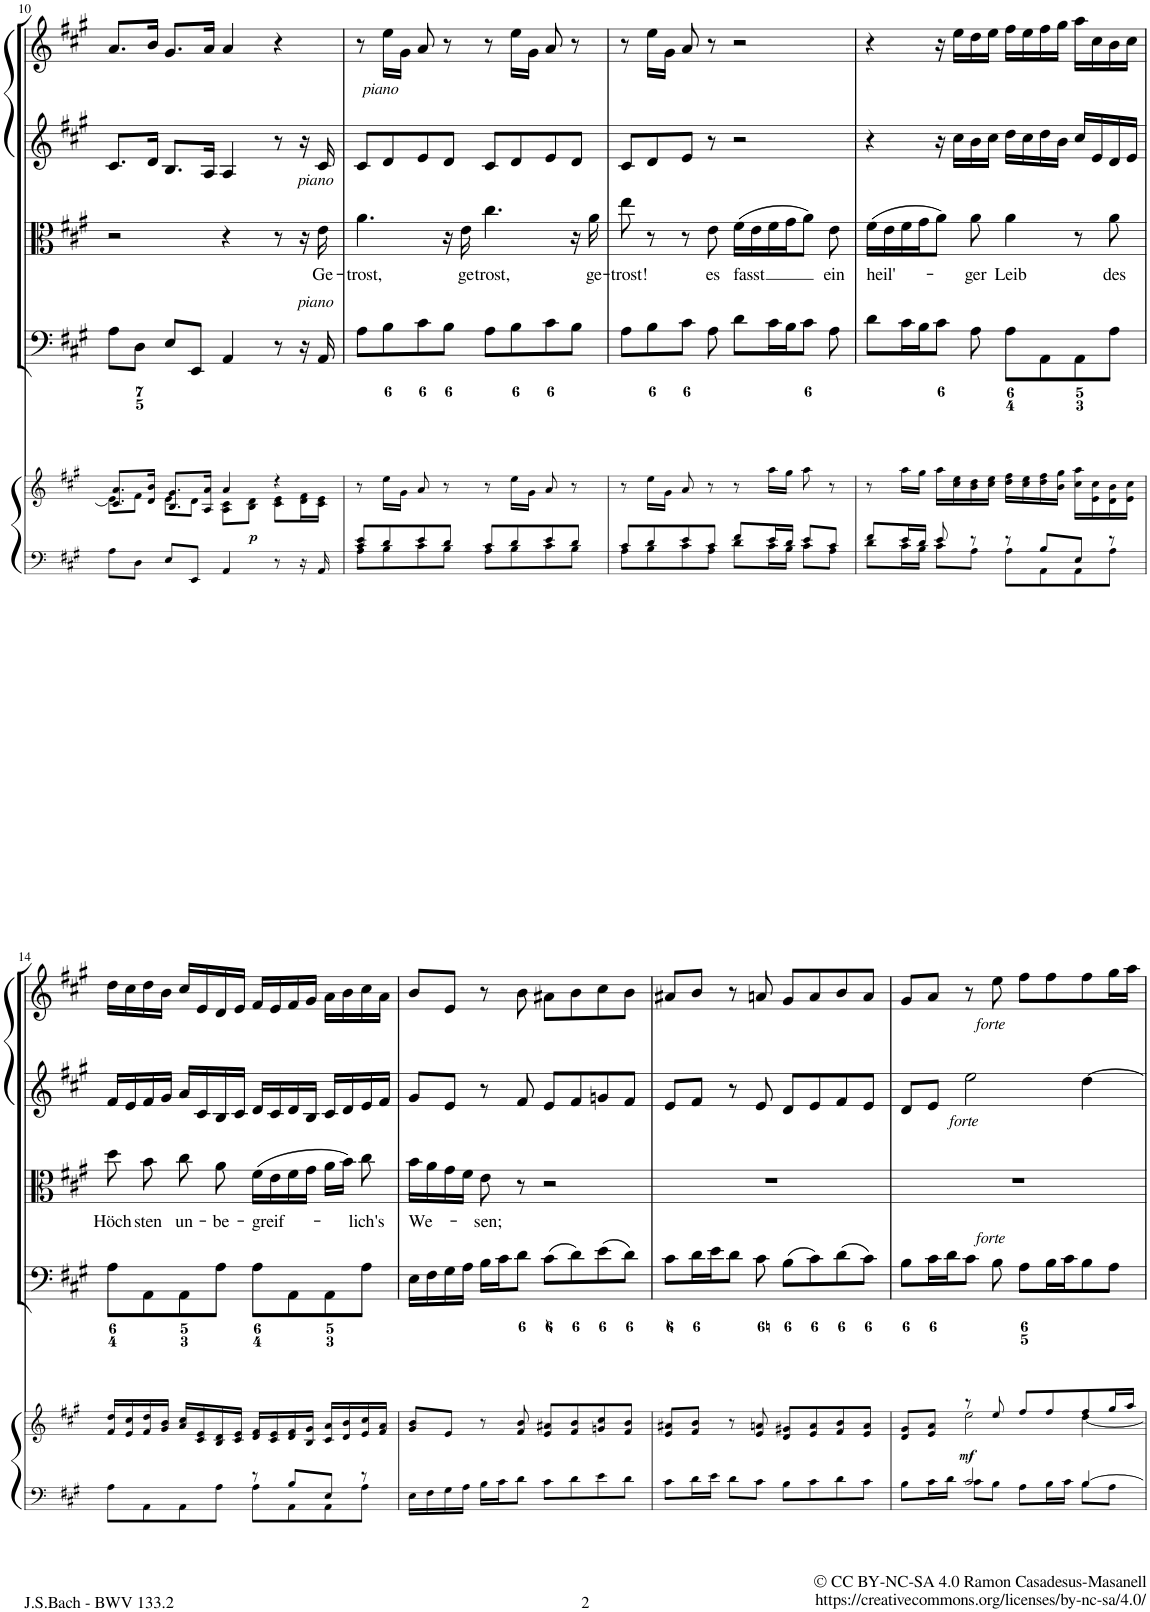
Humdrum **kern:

**kern	**kern	**dynam	**kern	**dynam	**kern	**text	**kern	**dynam	**kern	**dynam
*part5	*part5	*part5	*part4	*part4	*part3	*part3	*part2	*part2	*part1	*part1
*staff6	*staff5	*staff5/6	*staff4	*staff4	*staff3	*staff3	*staff2	*staff2	*staff1	*staff1
*I"Piano reduction	*	*	*I"Continuo	*	*I"Alto	*	*I"Oboe d'amore II	*	*I"Oboe d'amore I	*
*I'Pno	*	*	*	*	*	*	*I'Ob	*	*I'Ob	*
!!LO:PB:g=z
*clefF4	*clefG2	*	*clefF4	*	*clefC3	*	*clefG2	*	*clefG2	*
*k[f#c#g#]	*k[f#c#g#]	*	*k[f#c#g#]	*	*k[f#c#g#]	*	*k[f#c#g#]	*	*k[f#c#g#]	*
*M2/2	*M2/2	*	*M2/2	*	*M2/2	*	*M2/2	*	*M2/2	*
*met(c|)	*met(c|)	*	*met(c|)	*	*met(c|)	*	*met(c|)	*	*met(c|)	*
=10	=10	=10	=10	=10	=10	=10	=10	=10	=10	=10
*	*^	*	*	*	*	*	*	*	*	*
8A\L	8.c#/ 8.a/L	8e\L]	.	8A\L	.	2r	.	8.c#/L	.	8.a/L	.
8D\J	.	8f#\J	.	8D\J	.	.	.	.	.	.	.
.	16d/ 16b/Jk	.	.	.	.	.	.	16d/Jk	.	16b/Jk	.
8E/L	8.B/ 8.g#/L	8e\L	.	8E/L	.	.	.	8.B/L	.	8.g#/L	.
8EE/J	.	8d\J	.	8EE/J	.	.	.	.	.	.	.
.	16A/ 16a/Jk	.	.	.	.	.	.	16A/Jk	.	16a/Jk	.
4AA/	4a/	8A\ 8c#\L	.	4AA/	.	4r	.	4A/	.	4a/	.
!	!	!	!LO:DY:b	!	!	!	!	!	!	!	!
.	.	8B\ 8d\J	p	.	.	.	.	.	.	.	.
8r	4r	8c#\ 8e\L	.	8r	.	8r	.	8r	.	4r	.
16r	.	16d\ 16f#\L	.	16r	.	16r	.	16r	.	.	.
!	!	!	!	!	!LO:DY:a	!	!LO:LY:b	!	!LO:DY:b	!	!
16AA/	.	16c#\ 16e\JJ	.	16AA/	other-dynamics	16e\	Ge-	16c#/	other-dynamics	.	.
=11	=11	=11	=11	=11	=11	=11	=11	=11	=11	=11	=11
*^	*	*	*	*	*	*	*	*	*	*	*
!	!	!	!	!	!	!	!	!LO:LY:b	!	!	!	!
*	*	*v	*v	*	*	*	*	*	*	*	*	*
8c#/ 8e/L	8A\L	8r	.	8A\L	.	4.a\	-trost,	8c#/L	.	8r	.
!	!	!	!	!	!	!	!	!	!	!	!LO:DY:b
8d/	8B\	16ee\LL	.	8B\	.	.	.	8d/	.	16ee\LL	other-dynamics
.	.	16g#\JJ	.	.	.	.	.	.	.	16g#\JJ	.
8e/	8c#\	8a/	.	8c#\	.	.	.	8e/	.	8a/	.
8d/J	8B\J	8r	.	8B\J	.	16r	.	8d/J	.	8r	.
!	!	!	!	!	!	!	!LO:LY:b	!	!	!	!
.	.	.	.	.	.	16e\	ge-	.	.	.	.
!	!	!	!	!	!	!	!LO:LY:b	!	!	!	!
8c#/L	8A\L	8r	.	8A\L	.	4.cc#\	-trost,	8c#/L	.	8r	.
8d/	8B\	16ee\LL	.	8B\	.	.	.	8d/	.	16ee\LL	.
.	.	16g#\JJ	.	.	.	.	.	.	.	16g#\JJ	.
8e/	8c#\	8a/	.	8c#\	.	.	.	8e/	.	8a/	.
8d/J	8B\J	8r	.	8B\J	.	16r	.	8d/J	.	8r	.
!	!	!	!	!	!	!	!LO:LY:b	!	!	!	!
.	.	.	.	.	.	16a\	ge-	.	.	.	.
=12	=12	=12	=12	=12	=12	=12	=12	=12	=12	=12	=12
!	!	!	!	!	!	!	!LO:LY:b	!	!	!	!
8c#/L	8A\L	8r	.	8A\L	.	8ee\	-trost!	8c#/L	.	8r	.
8d/	8B\	16ee\LL	.	8B\	.	8r	.	8d/	.	16ee\LL	.
.	.	16g#\JJ	.	.	.	.	.	.	.	16g#\JJ	.
8e/	8c#\	8a/	.	8c#\J	.	8r	.	8e/J	.	8a/	.
!	!	!	!	!	!	!	!LO:LY:b	!	!	!	!
8c#/J	8A\J	8r	.	8A\	.	8e\	es	8r	.	8r	.
!	!	!	!	!	!	!	!LO:LY:b	!	!	!	!
8f#/L	8d\L	8r	.	8d\L	.	(16f#\LL	fasst	2r	.	2r	.
.	.	.	.	.	.	16e\	.	.	.	.	.
16e/L	16c#\L	16aa\LL	.	16c#\L	.	16f#\	.	.	.	.	.
16d/JJ	16B\JJ	16gg#\JJ	.	16B\J	.	16g#\J	.	.	.	.	.
8e/L	8c#\L	8aa\	.	8c#\J	.	8a\J)	.	.	.	.	.
!	!	!	!	!	!	!	!LO:LY:b	!	!	!	!
8c#/J	8A\J	8r	.	8A\	.	8e\	ein	.	.	.	.
=13	=13	=13	=13	=13	=13	=13	=13	=13	=13	=13	=13
!	!	!	!	!	!	!	!LO:LY:b	!	!	!	!
8f#/L	8d\L	8r	.	8d\L	.	(16f#\LL	heil'-	4r	.	4r	.
.	.	.	.	.	.	16e\	.	.	.	.	.
16e/L	16c#\L	16aa\LL	.	16c#\L	.	16f#\	.	.	.	.	.
16d/JJ	16B\JJ	16gg#\JJ	.	16B\J	.	16g#\J	.	.	.	.	.
8e/	8c#\L	16aa\LL	.	8c#\J	.	8a\J)	.	16r	.	16r	.
.	.	16cc#\ 16ee\	.	.	.	.	.	16cc#\LL	.	16ee\LL	.
!	!	!	!	!	!	!	!LO:LY:b	!	!	!	!
8r	8A\J	16b\ 16dd\	.	8A\	.	8a\	-ger	16b\	.	16dd\	.
.	.	16cc#\ 16ee\JJ	.	.	.	.	.	16cc#\JJ	.	16ee\JJ	.
!	!	!	!	!	!	!	!LO:LY:b	!	!	!	!
8r	8A\L	16dd\ 16ff#\LL	.	8A\L	.	4a\	Leib	16dd\LL	.	16ff#\LL	.
.	.	16cc#\ 16ee\	.	.	.	.	.	16cc#\	.	16ee\	.
8B/L	8AA\	16dd\ 16ff#\	.	8AA\	.	.	.	16dd\	.	16ff#\	.
.	.	16b\ 16gg#\JJ	.	.	.	.	.	16b\JJ	.	16gg#\JJ	.
8E/J	8AA\	16cc#\ 16aa\LL	.	8AA\	.	8r	.	16cc#/LL	.	16aa\LL	.
.	.	16e\ 16cc#\	.	.	.	.	.	16e/	.	16cc#\	.
!	!	!	!	!	!	!	!LO:LY:b	!	!	!	!
8r	8A\J	16d\ 16b\	.	8A\J	.	8a\	des	16d/	.	16b\	.
.	.	16e\ 16cc#\JJ	.	.	.	.	.	16e/JJ	.	16cc#\JJ	.
!!LO:LB:g=z
=14	=14	=14	=14	=14	=14	=14	=14	=14	=14	=14	=14
!	!	!	!	!	!	!	!LO:LY:b	!	!	!	!
2ryy	8A\L	16f#/ 16dd/LL	.	8A\L	.	8dd\	Höch-	16f#/LL	.	16dd\LL	.
.	.	16e/ 16cc#/	.	.	.	.	.	16e/	.	16cc#\	.
!	!	!	!	!	!	!	!LO:LY:b	!	!	!	!
.	8AA\	16f#/ 16dd/	.	8AA\	.	8b\	-sten	16f#/	.	16dd\	.
.	.	16g#/ 16b/JJ	.	.	.	.	.	16g#/JJ	.	16b\JJ	.
!	!	!	!	!	!	!	!LO:LY:b	!	!	!	!
.	8AA\	16a/ 16cc#/LL	.	8AA\	.	8cc#\	un-	16a/LL	.	16cc#/LL	.
.	.	16c#/ 16e/	.	.	.	.	.	16c#/	.	16e/	.
!	!	!	!	!	!	!	!LO:LY:b	!	!	!	!
.	8A\J	16B/ 16d/	.	8A\J	.	8a\	-be-	16B/	.	16d/	.
.	.	16c#/ 16e/JJ	.	.	.	.	.	16c#/JJ	.	16e/JJ	.
!	!	!	!	!	!	!	!LO:LY:b	!	!	!	!
8r	8A\L	16d/ 16f#/LL	.	8A\L	.	(16f#\LL	-greif-	16d/LL	.	16f#/LL	.
.	.	16c#/ 16e/	.	.	.	16e\	.	16c#/	.	16e/	.
8B/L	8AA\	16d/ 16f#/	.	8AA\	.	16f#\	.	16d/	.	16f#/	.
.	.	16B/ 16g#/JJ	.	.	.	16g#\JJ	.	16B/JJ	.	16g#/JJ	.
8E/J	8AA\	16c#/ 16a/LL	.	8AA\	.	16a\LL	.	16c#/LL	.	16a\LL	.
.	.	16d/ 16b/	.	.	.	16b\JJ)	.	16d/	.	16b\	.
!	!	!	!	!	!	!	!LO:LY:b	!	!	!	!
8r	8A\J	16e/ 16cc#/	.	8A\J	.	8cc#\	-lich's	16e/	.	16cc#\	.
.	.	16f#/ 16a/JJ	.	.	.	.	.	16f#/JJ	.	16a\JJ	.
*v	*v	*	*	*	*	*	*	*	*	*	*
=15	=15	=15	=15	=15	=15	=15	=15	=15	=15	=15
!	!	!	!	!	!	!LO:LY:b	!	!	!	!
16E\LL	8g#/ 8b/L	.	16E\LL	.	16b\LL	We-	8g#/L	.	8b/L	.
16F#\	.	.	16F#\	.	16a\	.	.	.	.	.
16G#\	8e/J	.	16G#\	.	16g#\	.	8e/J	.	8e/J	.
16A\JJ	.	.	16A\JJ	.	16f#\JJ	.	.	.	.	.
!	!	!	!	!	!	!LO:LY:b	!	!	!	!
16B\LL	8r	.	16B\LL	.	8e\	-sen;	8r	.	8r	.
16c#\J	.	.	16c#\J	.	.	.	.	.	.	.
8d\J	8f#/ 8b/	.	8d\J	.	8r	.	8f#/	.	8b\	.
8c#\L	8e/ 8a#X/L	.	(8c#\L	.	2r	.	8e/L	.	8a#X\L	.
8d\	8f#/ 8b/	.	8d\)	.	.	.	8f#/	.	8b\	.
8e\	8gn/ 8cc#/	.	(8e\	.	.	.	8gn/	.	8cc#\	.
8d\J	8f#/ 8b/J	.	8d\J)	.	.	.	8f#/J	.	8b\J	.
=16	=16	=16	=16	=16	=16	=16	=16	=16	=16	=16
8c#\L	8e/ 8a#X/L	.	8c#\L	.	1r	.	8e/L	.	8a#X/L	.
16d\L	8f#/ 8b/J	.	16d\L	.	.	.	8f#/J	.	8b/J	.
16e\JJ	.	.	16e\J	.	.	.	.	.	.	.
8d\L	8r	.	8d\J	.	.	.	8r	.	8r	.
8c#\J	8e/ 8an/	.	8c#\	.	.	.	8e/	.	8an/	.
8B\L	8d/ 8g#X/L	.	(8B\L	.	.	.	8d/L	.	8g#/L	.
8c#\	8e/ 8a/	.	8c#\)	.	.	.	8e/	.	8a/	.
8d\	8f#/ 8b/	.	(8d\	.	.	.	8f#/	.	8b/	.
8c#\J	8e/ 8a/J	.	8c#\J)	.	.	.	8e/J	.	8a/J	.
=17	=17	=17	=17	=17	=17	=17	=17	=17	=17	=17
*^	*^	*	*	*	*	*	*	*	*	*
4ryy	8B\L	8d/ 8g#/L	4ryy	.	8B\L	.	1r	.	8d/L	.	8g#/L	.
.	16c#\L	8e/ 8a/J	.	.	16c#\L	.	.	.	8e/J	.	8a/J	.
.	16d\JJ	.	.	.	16d\J	.	.	.	.	.	.	.
!	!	!	!	!LO:DY:b	!	!	!	!	!	!LO:DY:b	!	!
2c#/	8c#\L	8r	2ee\	mf	8c#\J	.	.	.	2ee\	other-dynamics	8r	.
!	!	!	!	!	!	!LO:DY:a	!	!	!	!	!	!LO:DY:b
.	8B\J	8ee/	.	.	8B\	other-dynamics	.	.	.	.	8ee\	other-dynamics
.	8A\L	8ff#/L	.	.	8A\L	.	.	.	.	.	8ff#\L	.
.	16B\L	8ff#/	.	.	16B\L	.	.	.	.	.	8ff#\	.
.	16c#\JJ	.	.	.	16c#\J	.	.	.	.	.	.	.
[4B/	8B\L	8ff#/	[4dd\	.	8B\	.	.	.	[4dd\	.	8ff#\	.
.	8A\J	16gg#/L	.	.	8A\J	.	.	.	.	.	16gg#\L	.
.	.	16aa/JJ	.	.	.	.	.	.	.	.	16aa\JJ	.
*v	*v	*	*	*	*	*	*	*	*	*	*	*
*	*v	*v	*	*	*	*	*	*	*	*	*
=	=	=	=	=	=	=	=	=	=	=
*-	*-	*-	*-	*-	*-	*-	*-	*-	*-	*-
